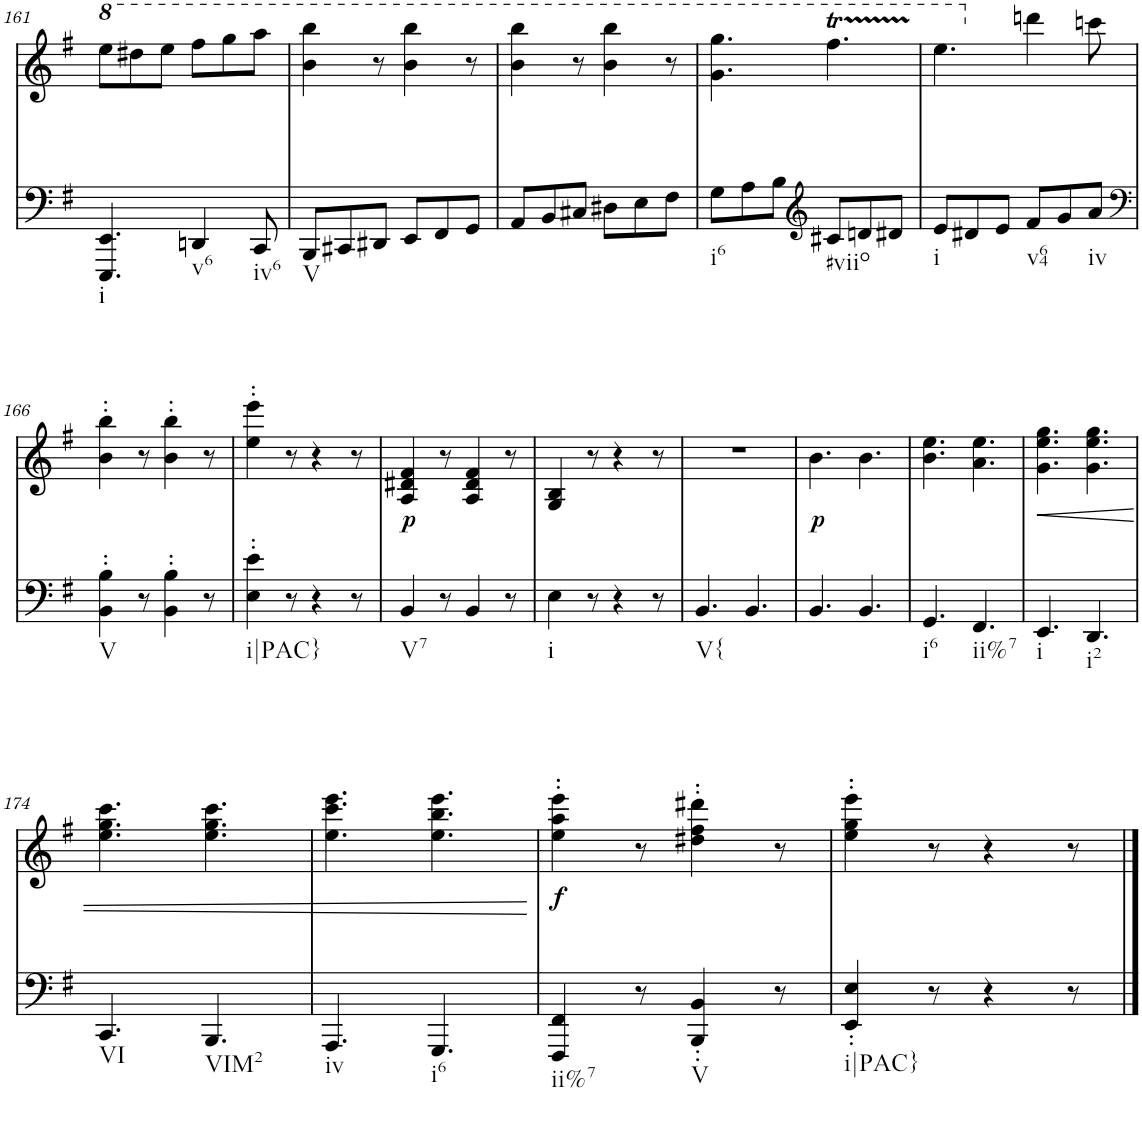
**kern	**kern	**text	**dynam
*part2	*part1	*part1	*part1
*staff2	*staff1	*staff1	*staff1
*I"piano	*I"piano	*	*
*I'Pno	*I'Pno	*	*
!!LO:PB:g=z
*clefF4	*clefG2	*	*
*k[f#]	*k[f#]	*	*
*e:	*e:	*	*
*M6/8	*M6/8	*	*
*	*8va	*	*
=161	=161	=161	=161
!LO:TX:b:t=i	!	!	!
4.EEE/ 4.EE/	8eee\L	.	.
.	8ddd#X\	.	.
.	8eee\J	.	.
!LO:TX:b:t=v6	!	!	!
4DDn/	8fff#\L	.	.
.	8ggg\	.	.
!LO:TX:b:t=iv6	!	!	!
8CC/	8aaa\J	.	.
=162	=162	=162	=162
!LO:TX:b:t=V	!	!	!
8BBB/L	4bb\ 4bbb\	.	.
8CC#X/	.	.	.
8DD#X/J	8r	.	.
8EE/L	4bb\ 4bbb\	.	.
8FF#/	.	.	.
8GG/J	8r	.	.
=163	=163	=163	=163
8AA/L	4bb\ 4bbb\	.	.
8BB/	.	.	.
8C#X/J	8r	.	.
8D#X\L	4bb\ 4bbb\	.	.
8E\	.	.	.
8F#\J	8r	.	.
=164	=164	=164	=164
!LO:TX:b:t=i6	!	!	!
8G\L	4.gg\ 4.ggg\	.	.
8A\	.	.	.
8B\J	.	.	.
*clefG2	*	*	*
!LO:TX:b:t=#viio	!	!	!
8c#X/L	4.fff#t\	.	.
8dn/	.	.	.
8d#X/J	.	.	.
=165	=165	=165	=165
!LO:TX:b:t=i	!	!	!
8e/L	4.eee\	.	.
8d#X/	.	.	.
8e/J	.	.	.
*	*X8va	*	*
!LO:TX:b:t=v64	!	!	!
8f#/L	4dddn\	.	.
8g/	.	.	.
!LO:TX:b:t=iv	!	!	!
8a/J	8cccn\	.	.
!!LO:LB:g=z
=166	=166	=166	=166
*clefF4	*	*	*
!LO:TX:b:t=V	!	!	!
4BB\' 4B\'	4b\' 4bb\'	.	.
8r	8r	.	.
4BB\' 4B\'	4b\' 4bb\'	.	.
8r	8r	.	.
=167	=167	=167	=167
!LO:TX:b:t=i|PAC}	!	!	!
4E\' 4e\'	4ee\' 4eee\'	.	.
8r	8r	.	.
4r	4r	.	.
8r	8r	.	.
=168	=168	=168	=168
!LO:TX:b:t=V7	!	!	!
!	!	!LO:LY:b	!
4BB/	4A/ 4d#X/ 4f#/	.	.
8r	8r	.	.
4BB/	4A/ 4d#/ 4f#/	.	.
8r	8r	.	.
=169	=169	=169	=169
!LO:TX:b:t=i	!	!	!
4E\	4G/ 4B/	.	.
8r	8r	.	.
4r	4r	.	.
8r	8r	.	.
=170	=170	=170	=170
!LO:TX:b:t=V{	!	!	!
4.BB/	2.r	.	.
4.BB/	.	.	.
=171	=171	=171	=171
!	!	!LO:LY:b	!
4.BB/	4.b\	.	.
4.BB/	4.b\	.	.
=172	=172	=172	=172
!LO:TX:b:t=i6	!	!	!
4.GG/	4.b\ 4.ee\	.	.
!LO:TX:b:t=ii%7	!	!	!
4.FF#/	4.a\ 4.ee\	.	.
=173	=173	=173	=173
!LO:TX:b:t=i	!	!	!
!	!	!	!LO:HP:b
4.EE/	4.g\ 4.ee\ 4.gg\	.	<
!LO:TX:b:t=i2	!	!	!
4.DD/	4.g\ 4.ee\ 4.gg\	.	.
!!LO:LB:g=z
=174	=174	=174	=174
!LO:TX:b:t=VI	!	!	!
4.CC/	4.ee\ 4.gg\ 4.ccc\	.	.
!LO:TX:b:t=VIM2	!	!	!
4.BBB/	4.ee\ 4.gg\ 4.ccc\	.	.
=175	=175	=175	=175
!LO:TX:b:t=iv	!	!	!
4.AAA/	4.ee\ 4.ccc\ 4.eee\	.	.
!LO:TX:b:t=i6	!	!	!
4.GGG/	4.ee\ 4.bb\ 4.eee\	.	.
.	.	.	[
=176	=176	=176	=176
!LO:TX:b:t=ii%7	!	!	!
!	!	!LO:LY:b	!
4FFF#/ 4FF#/	4ee\' 4aa\' 4eee\'	.	.
8r	8r	.	.
!LO:TX:b:t=V	!	!	!
4BBB/' 4BB/'	4dd#X\' 4ff#\' 4ddd#X\'	.	.
8r	8r	.	.
=177	=177	=177	=177
!LO:TX:b:t=i|PAC}	!	!	!
4EE/' 4E/'	4ee\' 4gg\' 4eee\'	.	.
8r	8r	.	.
4r	4r	.	.
8r	8r	.	.
==	==	==	==
*-	*-	*-	*-
